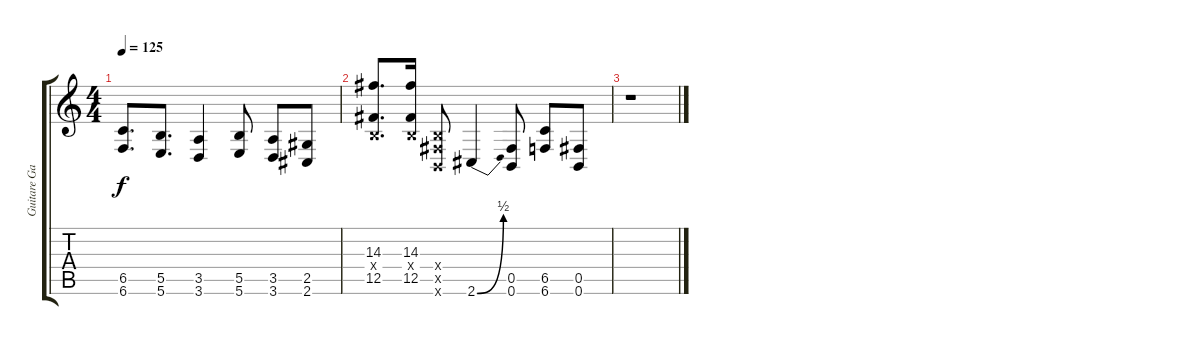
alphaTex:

\track ("Guitare Gauche" "Guitare Ga") {instrument distortionguitar}
\staff {score tabs}
\tuning (Db4 Ab3 E3 B2 Gb2 B1) {hide}
\ts (4 4)
\tempo 125
\clef g2
\ks c
(6.5 6.6).8{d dy f} (5.5 5.6).8{d} (3.5 3.6).4 (5.5 5.6).8 (3.5 3.6).8 (2.5 2.6).8 |
(14.3 0.4{x} 12.5).8{d} (14.3 0.4{x} 12.5).16 (0.4{x} 0.5{x} 0.6{x}).8 2.6{be (bend 0 0 60 2)}.4 (0.5 0.6).8 (6.5 6.6).8 (0.5 0.6).8 |
r.1
